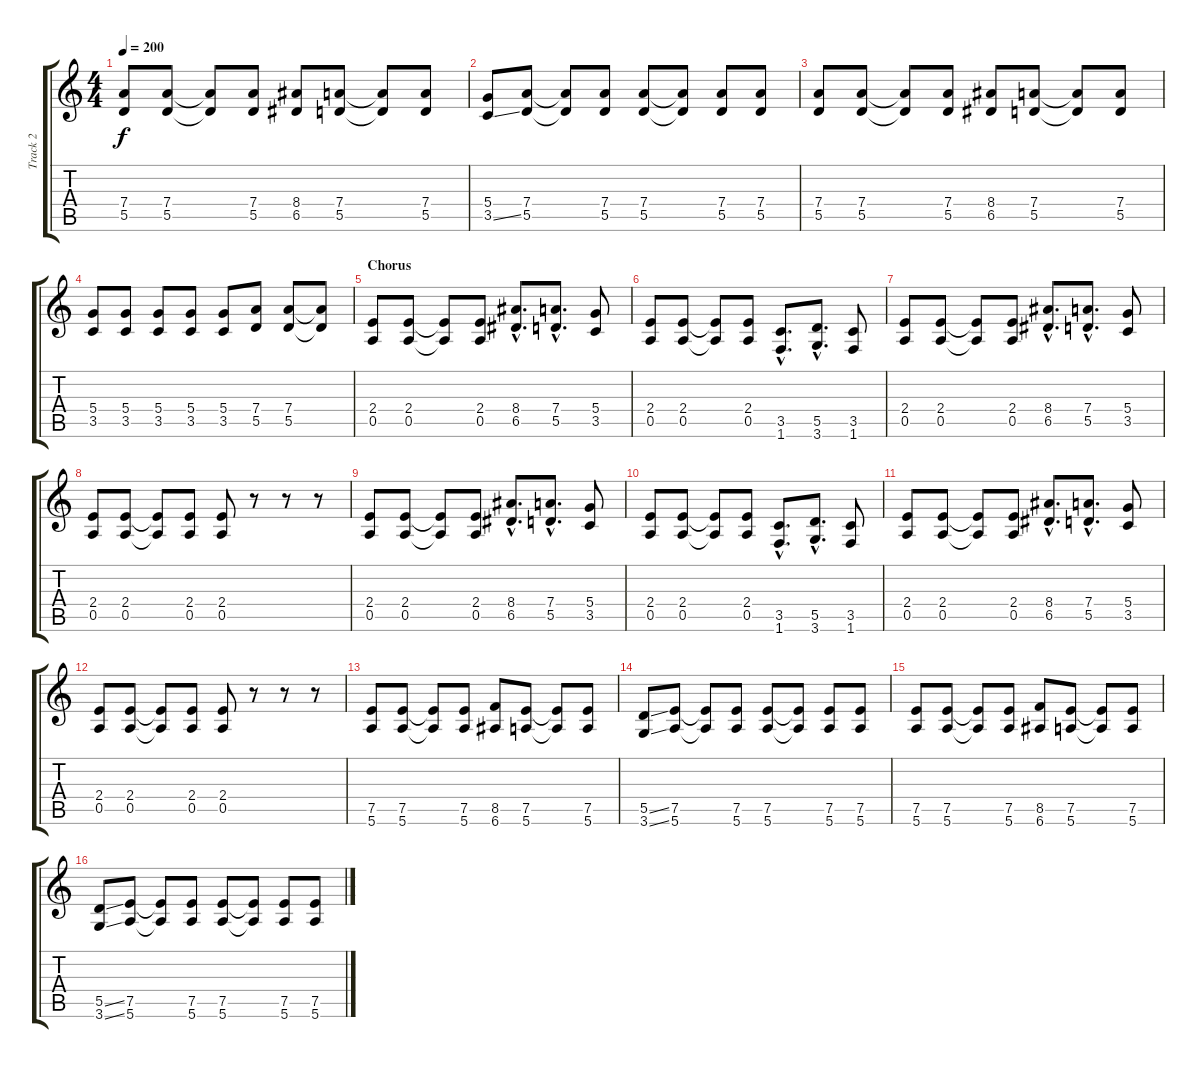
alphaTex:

\track ("Track 2" "Track 2") {instrument distortionguitar}
\staff {score tabs}
\tuning (E4 B3 G3 D3 A2 E2) {hide}
\ts (4 4)
\tempo 200
\clef g2
\ks c
(7.4 5.5).8{dy f} (7.4 5.5).8 (7.4{t} 5.5{t}).8 (7.4 5.5).8 (8.4 6.5).8 (7.4 5.5).8 (7.4{t} 5.5{t}).8 (7.4 5.5).8 |
(5.4 3.5{ss}).8 (7.4 5.5).8 (7.4{t} 5.5{t}).8 (7.4 5.5).8 (7.4 5.5).8 (7.4{t} 5.5{t}).8 (7.4 5.5).8 (7.4 5.5).8 |
(7.4 5.5).8 (7.4 5.5).8 (7.4{t} 5.5{t}).8 (7.4 5.5).8 (8.4 6.5).8 (7.4 5.5).8 (7.4{t} 5.5{t}).8 (7.4 5.5).8 |
(5.4 3.5).8 (5.4 3.5).8 (5.4 3.5).8 (5.4 3.5).8 (5.4 3.5).8 (7.4 5.5).8 (7.4 5.5).8 (7.4{t} 5.5{t}).8 |
\section ("" "Chorus")
(2.4 0.5).8 (2.4 0.5).8 (2.4{t} 0.5{t}).8 (2.4 0.5).8 (8.4{hac} 6.5{hac}).8{d} (7.4{hac} 5.5{hac}).8{d} (5.4 3.5).8 |
(2.4 0.5).8 (2.4 0.5).8 (2.4{t} 0.5{t}).8 (2.4 0.5).8 (3.5{hac} 1.6{hac}).8{d} (5.5{hac} 3.6{hac}).8{d} (3.5 1.6).8 |
(2.4 0.5).8 (2.4 0.5).8 (2.4{t} 0.5{t}).8 (2.4 0.5).8 (8.4{hac} 6.5{hac}).8{d} (7.4{hac} 5.5{hac}).8{d} (5.4 3.5).8 |
(2.4 0.5).8 (2.4 0.5).8 (2.4{t} 0.5{t}).8 (2.4 0.5).8 (2.4 0.5).8 r.8 r.8 r.8 |
(2.4 0.5).8 (2.4 0.5).8 (2.4{t} 0.5{t}).8 (2.4 0.5).8 (8.4{hac} 6.5{hac}).8{d} (7.4{hac} 5.5{hac}).8{d} (5.4 3.5).8 |
(2.4 0.5).8 (2.4 0.5).8 (2.4{t} 0.5{t}).8 (2.4 0.5).8 (3.5{hac} 1.6{hac}).8{d} (5.5{hac} 3.6{hac}).8{d} (3.5 1.6).8 |
(2.4 0.5).8 (2.4 0.5).8 (2.4{t} 0.5{t}).8 (2.4 0.5).8 (8.4{hac} 6.5{hac}).8{d} (7.4{hac} 5.5{hac}).8{d} (5.4 3.5).8 |
(2.4 0.5).8 (2.4 0.5).8 (2.4{t} 0.5{t}).8 (2.4 0.5).8 (2.4 0.5).8 r.8 r.8 r.8 |
(7.5 5.6).8 (7.5 5.6).8 (7.5{t} 5.6{t}).8 (7.5 5.6).8 (8.5 6.6).8 (7.5 5.6).8 (7.5{t} 5.6{t}).8 (7.5 5.6).8 |
(5.5{ss} 3.6{ss}).8 (7.5 5.6).8 (7.5{t} 5.6{t}).8 (7.5 5.6).8 (7.5 5.6).8 (7.5{t} 5.6{t}).8 (7.5 5.6).8 (7.5 5.6).8 |
(7.5 5.6).8 (7.5 5.6).8 (7.5{t} 5.6{t}).8 (7.5 5.6).8 (8.5 6.6).8 (7.5 5.6).8 (7.5{t} 5.6{t}).8 (7.5 5.6).8 |
(5.5{ss} 3.6{ss}).8 (7.5 5.6).8 (7.5{t} 5.6{t}).8 (7.5 5.6).8 (7.5 5.6).8 (7.5{t} 5.6{t}).8 (7.5 5.6).8 (7.5 5.6).8
